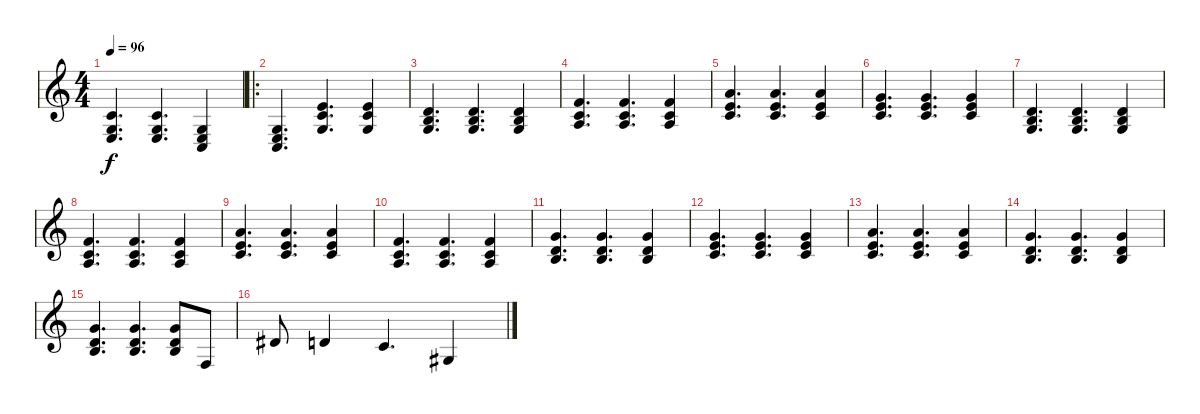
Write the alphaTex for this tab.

\track (" " " ") {instrument acousticgrandpiano}
\staff {score}
\tuning (E4 B3 G3 D3 A2 E2 B1) {hide}
\ts (4 4)
\tempo 96
\clef g2
\ks c
(1.2 0.3 2.4).4{d dy f} (1.2 0.3 2.4).4{d} (0.3 2.4 3.5).4 |
\ro
(0.3 2.4 3.5).4{d} (0.1 1.2 0.3).4{d} (0.1 1.2 0.3).4 |
(0.2 0.3 17.5).4{d} (0.2 0.3 17.5).4{d} (0.2 0.3 17.5).4 |
(1.1 1.2 2.3).4{d} (1.1 1.2 2.3).4{d} (1.1 1.2 2.3).4 |
(0.1 1.2 14.3).4{d} (0.1 1.2 14.3).4{d} (0.1 1.2 14.3).4 |
(3.1 5.2 5.3).4{d} (3.1 5.2 5.3).4{d} (3.1 5.2 5.3).4 |
(0.2 0.3 17.5).4{d} (0.2 0.3 17.5).4{d} (0.2 0.3 17.5).4 |
(1.1 1.2 2.3).4{d} (1.1 1.2 2.3).4{d} (1.1 1.2 2.3).4 |
(0.1 1.2 14.3).4{d} (0.1 1.2 14.3).4{d} (0.1 1.2 14.3).4 |
(1.1 1.2 2.3).4{d} (1.1 1.2 2.3).4{d} (1.1 1.2 2.3).4 |
(3.1 0.2 12.4).4{d} (3.1 0.2 12.4).4{d} (3.1 0.2 12.4).4 |
(0.1 1.2 12.3).4{d} (0.1 1.2 12.3).4{d} (0.1 1.2 12.3).4 |
(0.1 1.2 14.3).4{d} (0.1 1.2 14.3).4{d} (0.1 1.2 14.3).4 |
(3.1 3.2 4.3).4{d} (3.1 3.2 4.3).4{d} (3.1 3.2 4.3).4 |
(3.1 3.2 4.3).4{d} (3.1 3.2 4.3).4{d} (3.1 3.2 4.3).8 3.4.8 |
4.2.8 3.2.4 1.2.4{d} 6.4.4
